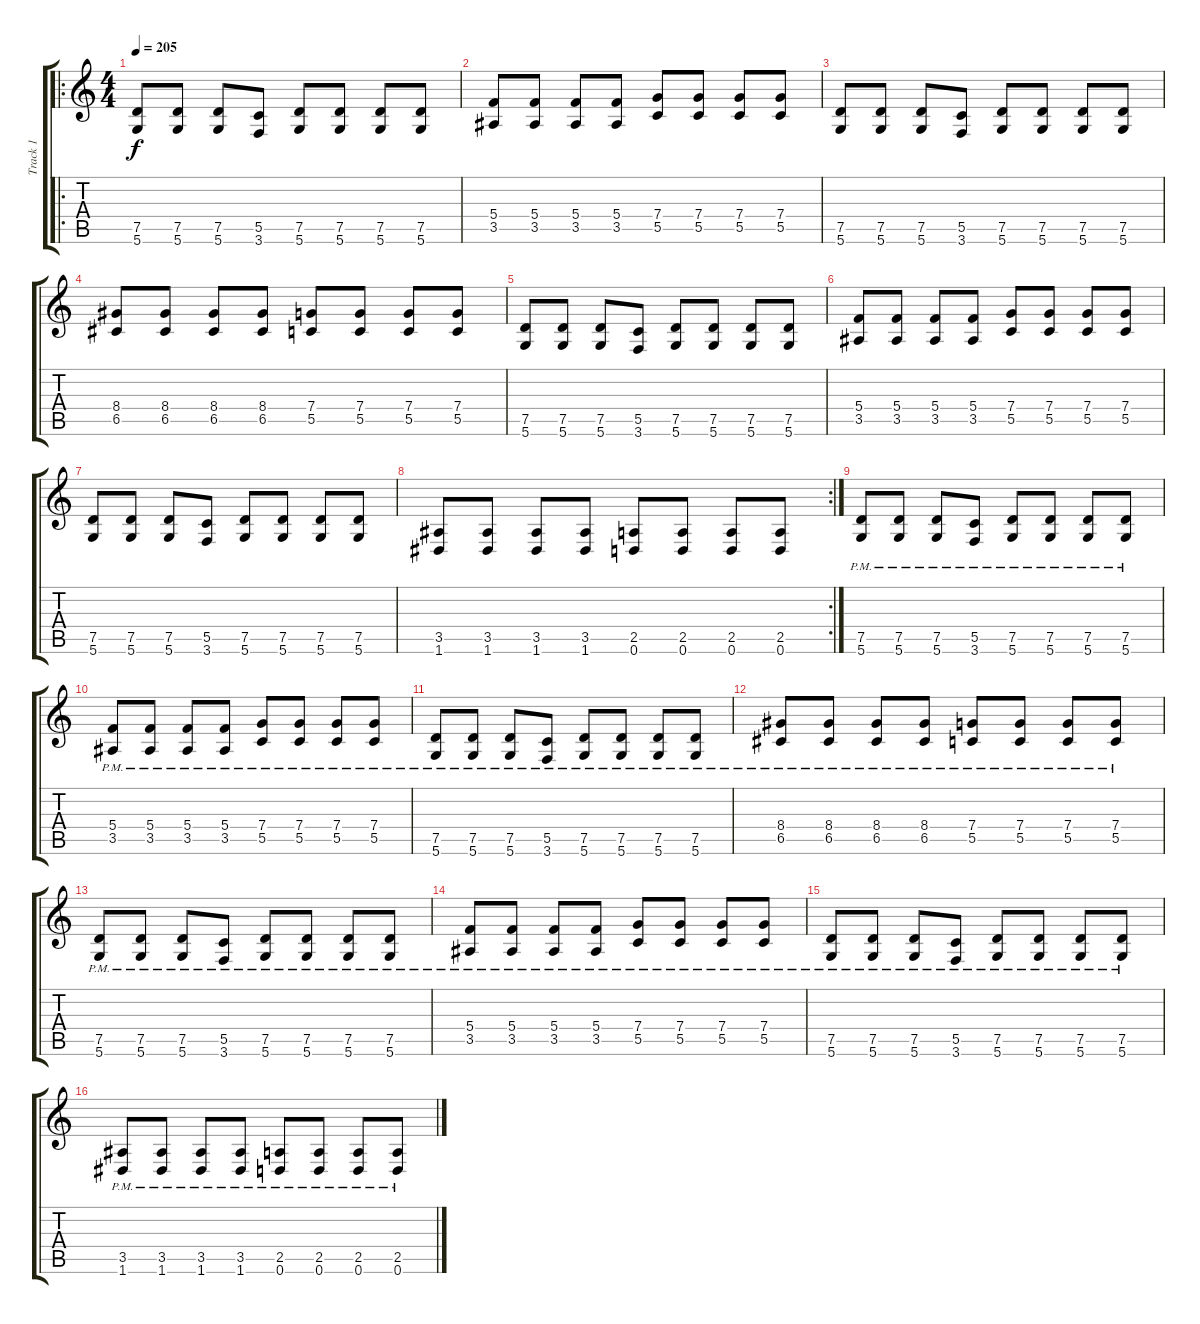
\track ("Track 1" "Track 1") {instrument overdrivenguitar}
\staff {score tabs}
\tuning (D4 A3 F3 C3 G2 D2) {hide}
\ro
\ts (4 4)
\tempo 205
\clef g2
\ks c
(7.5 5.6).8{dy f} (7.5 5.6).8 (7.5 5.6).8 (5.5 3.6).8 (7.5 5.6).8 (7.5 5.6).8 (7.5 5.6).8 (7.5 5.6).8 |
(5.4 3.5).8 (5.4 3.5).8 (5.4 3.5).8 (5.4 3.5).8 (7.4 5.5).8 (7.4 5.5).8 (7.4 5.5).8 (7.4 5.5).8 |
(7.5 5.6).8 (7.5 5.6).8 (7.5 5.6).8 (5.5 3.6).8 (7.5 5.6).8 (7.5 5.6).8 (7.5 5.6).8 (7.5 5.6).8 |
(8.4 6.5).8 (8.4 6.5).8 (8.4 6.5).8 (8.4 6.5).8 (7.4 5.5).8 (7.4 5.5).8 (7.4 5.5).8 (7.4 5.5).8 |
(7.5 5.6).8 (7.5 5.6).8 (7.5 5.6).8 (5.5 3.6).8 (7.5 5.6).8 (7.5 5.6).8 (7.5 5.6).8 (7.5 5.6).8 |
(5.4 3.5).8 (5.4 3.5).8 (5.4 3.5).8 (5.4 3.5).8 (7.4 5.5).8 (7.4 5.5).8 (7.4 5.5).8 (7.4 5.5).8 |
(7.5 5.6).8 (7.5 5.6).8 (7.5 5.6).8 (5.5 3.6).8 (7.5 5.6).8 (7.5 5.6).8 (7.5 5.6).8 (7.5 5.6).8 |
\rc 2
(3.5 1.6).8 (3.5 1.6).8 (3.5 1.6).8 (3.5 1.6).8 (2.5 0.6).8 (2.5 0.6).8 (2.5 0.6).8 (2.5 0.6).8 |
(7.5{pm} 5.6{pm}).8 (7.5{pm} 5.6{pm}).8 (7.5{pm} 5.6{pm}).8 (5.5{pm} 3.6{pm}).8 (7.5{pm} 5.6{pm}).8 (7.5{pm} 5.6{pm}).8 (7.5{pm} 5.6{pm}).8 (7.5{pm} 5.6{pm}).8 |
(5.4{pm} 3.5{pm}).8 (5.4{pm} 3.5{pm}).8 (5.4{pm} 3.5{pm}).8 (5.4{pm} 3.5{pm}).8 (7.4{pm} 5.5{pm}).8 (7.4{pm} 5.5{pm}).8 (7.4{pm} 5.5{pm}).8 (7.4{pm} 5.5{pm}).8 |
(7.5{pm} 5.6{pm}).8 (7.5{pm} 5.6{pm}).8 (7.5{pm} 5.6{pm}).8 (5.5{pm} 3.6{pm}).8 (7.5{pm} 5.6{pm}).8 (7.5{pm} 5.6{pm}).8 (7.5{pm} 5.6{pm}).8 (7.5{pm} 5.6{pm}).8 |
(8.4{pm} 6.5{pm}).8 (8.4{pm} 6.5{pm}).8 (8.4{pm} 6.5{pm}).8 (8.4{pm} 6.5{pm}).8 (7.4{pm} 5.5{pm}).8 (7.4{pm} 5.5{pm}).8 (7.4{pm} 5.5{pm}).8 (7.4{pm} 5.5{pm}).8 |
(7.5{pm} 5.6{pm}).8 (7.5{pm} 5.6{pm}).8 (7.5{pm} 5.6{pm}).8 (5.5{pm} 3.6{pm}).8 (7.5{pm} 5.6{pm}).8 (7.5{pm} 5.6{pm}).8 (7.5{pm} 5.6{pm}).8 (7.5{pm} 5.6{pm}).8 |
(5.4{pm} 3.5{pm}).8 (5.4{pm} 3.5{pm}).8 (5.4{pm} 3.5{pm}).8 (5.4{pm} 3.5{pm}).8 (7.4{pm} 5.5{pm}).8 (7.4{pm} 5.5{pm}).8 (7.4{pm} 5.5{pm}).8 (7.4{pm} 5.5{pm}).8 |
(7.5{pm} 5.6{pm}).8 (7.5{pm} 5.6{pm}).8 (7.5{pm} 5.6{pm}).8 (5.5{pm} 3.6{pm}).8 (7.5{pm} 5.6{pm}).8 (7.5{pm} 5.6{pm}).8 (7.5{pm} 5.6{pm}).8 (7.5{pm} 5.6{pm}).8 |
(3.5{pm} 1.6{pm}).8 (3.5{pm} 1.6{pm}).8 (3.5{pm} 1.6{pm}).8 (3.5{pm} 1.6{pm}).8 (2.5{pm} 0.6{pm}).8 (2.5{pm} 0.6{pm}).8 (2.5{pm} 0.6{pm}).8 (2.5{pm} 0.6{pm}).8
